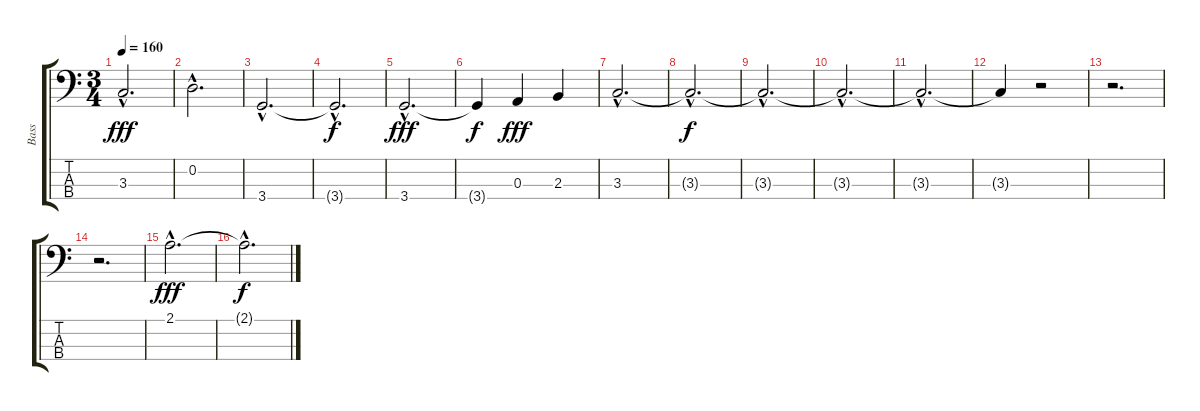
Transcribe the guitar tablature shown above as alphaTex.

\track ("Bass" "Bass") {instrument fretlessbass}
\staff {score tabs}
\tuning (G2 D2 A1 E1) {hide}
\ts (3 4)
\tempo 160
\clef f4
\ks c
3.3{hac}.2{d dy fff} |
0.2{hac}.2{d} |
3.4{hac}.2{d} |
3.4{hac t}.2{d dy f} |
3.4{hac}.2{d dy fff} |
3.4{t}.4{dy f} 0.3.4{dy fff} 2.3.4 |
3.3{hac}.2{d} |
3.3{hac t}.2{d dy f} |
3.3{hac t}.2{d} |
3.3{hac t}.2{d} |
3.3{hac t}.2{d} |
3.3{t}.4 r.2 |
r.2{d} |
r.2{d} |
2.1{hac}.2{d dy fff} |
2.1{hac t}.2{d dy f}
